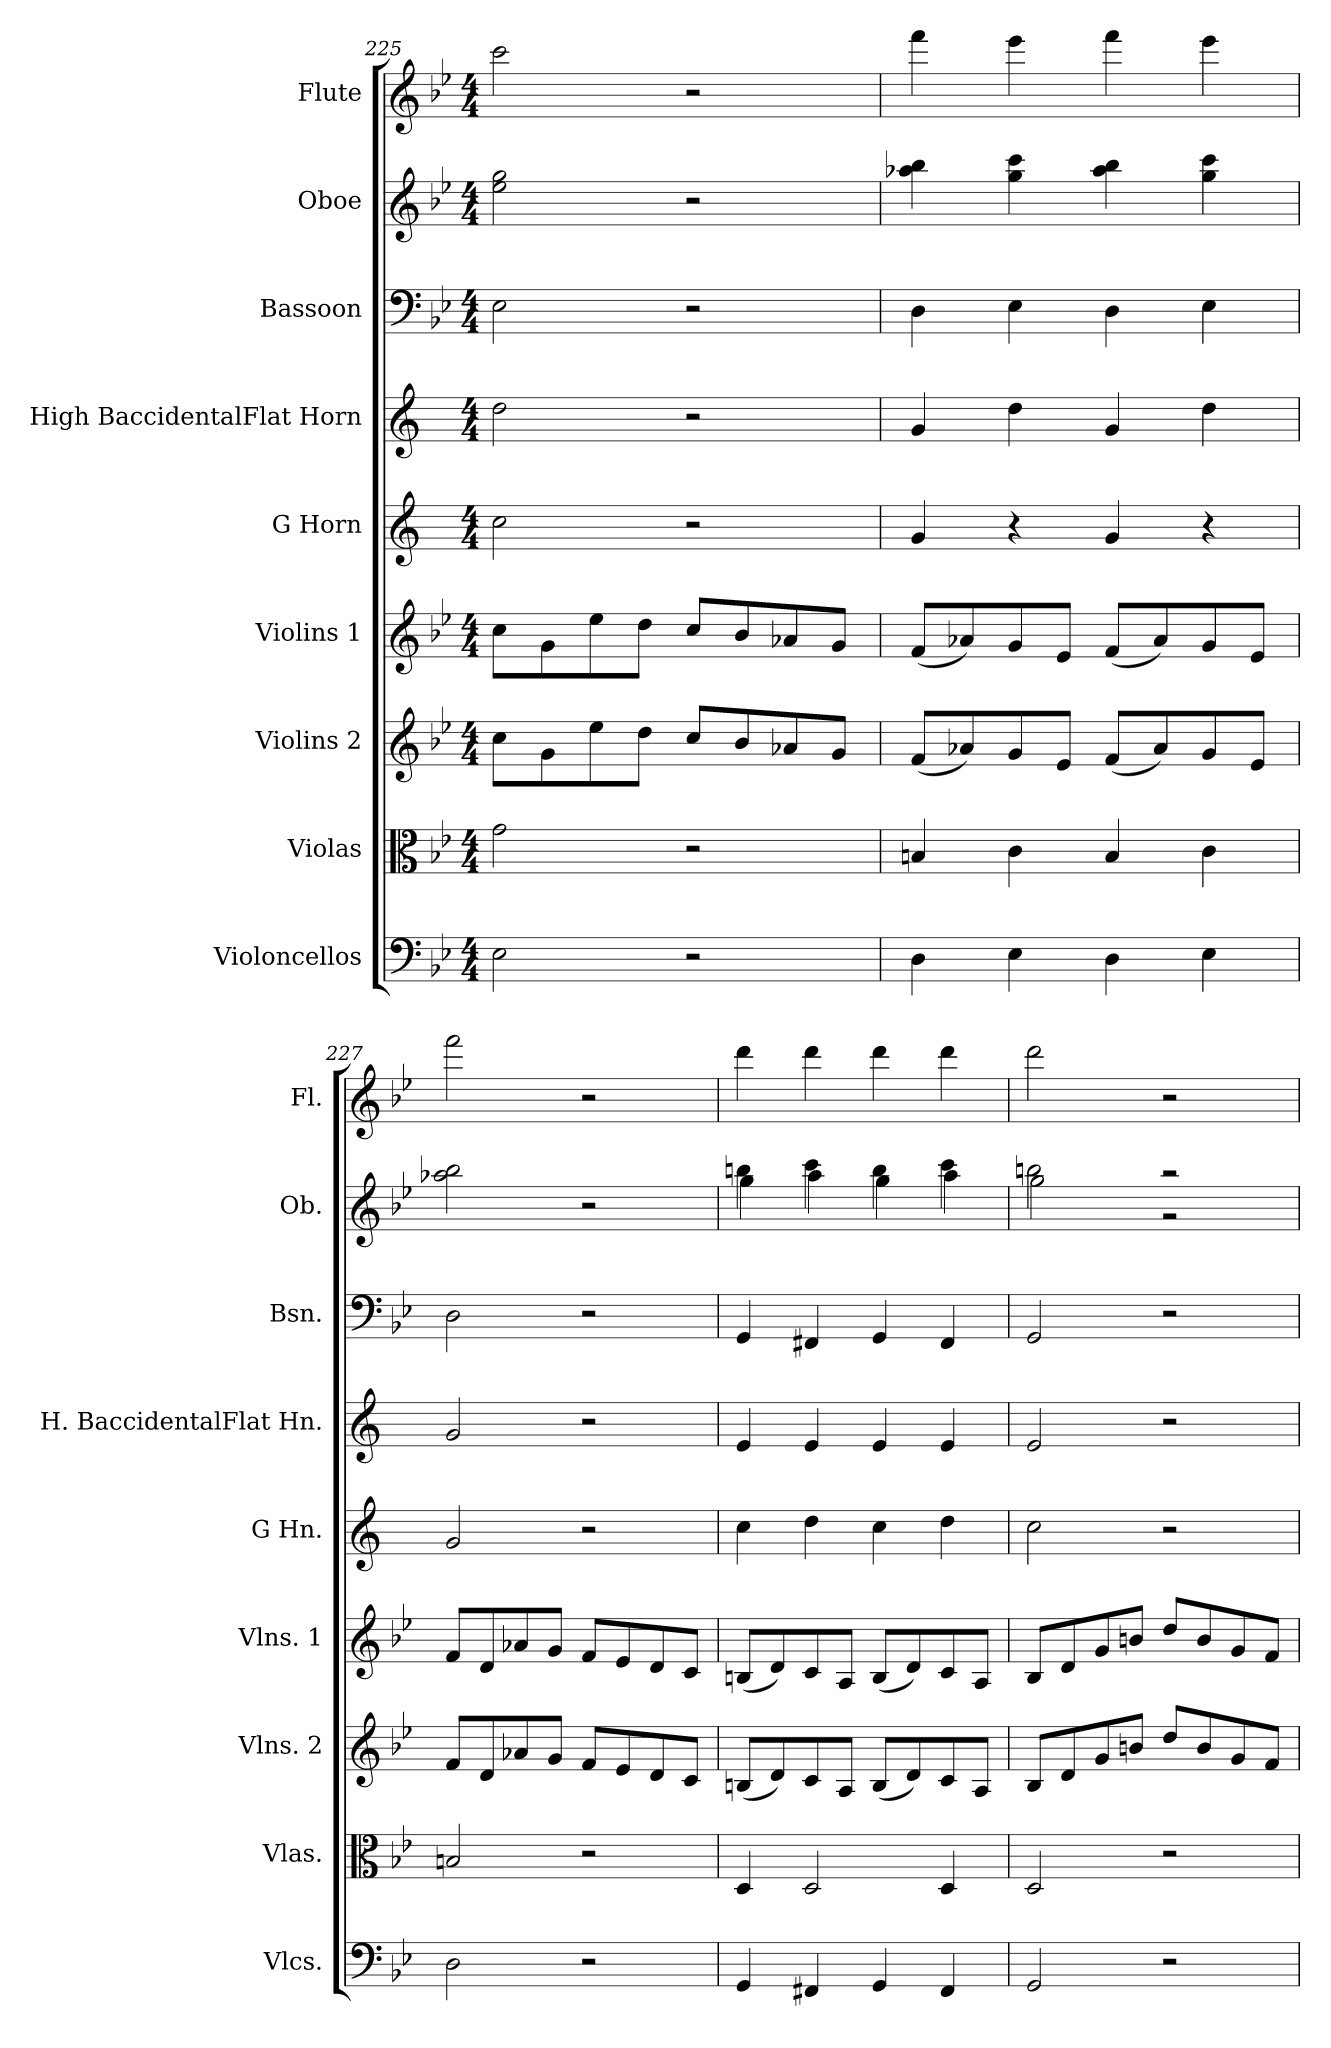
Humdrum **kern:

**kern	**kern	**kern	**kern	**kern	**kern	**kern	**kern	**kern
*part9	*part8	*part7	*part6	*part5	*part4	*part3	*part2	*part1
*staff9	*staff8	*staff7	*staff6	*staff5	*staff4	*staff3	*staff2	*staff1
*I"Violoncellos	*I"Violas	*I"Violins 2	*I"Violins 1	*I"G Horn	*I"High BaccidentalFlat Horn	*I"Bassoon	*I"Oboe	*I"Flute
*I'Vlcs.	*I'Vlas.	*I'Vlns. 2	*I'Vlns. 1	*I'G Hn.	*I'H. BaccidentalFlat Hn.	*I'Bsn.	*I'Ob.	*I'Fl.
!!LO:PB:g=z
*clefF4	*clefC3	*clefG2	*clefG2	*clefG2	*clefG2	*clefF4	*clefG2	*clefG2
*	*	*	*	*ITrd3c5	*ITrd1c2	*	*	*
*k[b-e-]	*k[b-e-]	*k[b-e-]	*k[b-e-]	*k[f#]	*k[b-e-]	*k[b-e-]	*k[b-e-]	*k[b-e-]
*M4/4	*M4/4	*M4/4	*M4/4	*M4/4	*M4/4	*M4/4	*M4/4	*M4/4
=225	=225	=225	=225	=225	=225	=225	=225	=225
2E-\	2g\	8cc\L	8cc\L	2g\	2cc\	2E-\	2ee-\ 2gg\	2ccc\
.	.	8g\	8g\	.	.	.	.	.
.	.	8ee-\	8ee-\	.	.	.	.	.
.	.	8dd\J	8dd\J	.	.	.	.	.
2r	2r	8cc/L	8cc/L	2r	2r	2r	2r	2r
.	.	8b-/	8b-/	.	.	.	.	.
.	.	8a-X/	8a-X/	.	.	.	.	.
.	.	8g/J	8g/J	.	.	.	.	.
=226	=226	=226	=226	=226	=226	=226	=226	=226
4D\	4Bn/	(8f/L	(8f/L	4d/	4f/	4D\	4aa-X\ 4bb-\	4fff\
.	.	8a-X/)	8a-X/)	.	.	.	.	.
4E-\	4c\	8g/	8g/	4r	4cc\	4E-\	4gg\ 4ccc\	4eee-\
.	.	8e-/J	8e-/J	.	.	.	.	.
4D\	4B/	(8f/L	(8f/L	4d/	4f/	4D\	4aa-\ 4bb-\	4fff\
.	.	8a-/)	8a-/)	.	.	.	.	.
4E-\	4c\	8g/	8g/	4r	4cc\	4E-\	4gg\ 4ccc\	4eee-\
.	.	8e-/J	8e-/J	.	.	.	.	.
=227	=227	=227	=227	=227	=227	=227	=227	=227
2D\	2Bn/	8f/L	8f/L	2d/	2f/	2D\	2aa-X\ 2bb-\	2fff\
.	.	8d/	8d/	.	.	.	.	.
.	.	8a-X/	8a-X/	.	.	.	.	.
.	.	8g/J	8g/J	.	.	.	.	.
2r	2r	8f/L	8f/L	2r	2r	2r	2r	2r
.	.	8e-/	8e-/	.	.	.	.	.
.	.	8d/	8d/	.	.	.	.	.
.	.	8c/J	8c/J	.	.	.	.	.
=228	=228	=228	=228	=228	=228	=228	=228	=228
*	*	*	*	*	*	*	*^	*
4GG/	4D/	(8Bn/L	(8Bn/L	4g\	4d/	4GG/	4bbn\	4gg\	4ddd\
.	.	8d/)	8d/)	.	.	.	.	.	.
4FF#X/	2D/	8c/	8c/	4a\	4d/	4FF#X/	4ccc\	4aa\	4ddd\
.	.	8A/J	8A/J	.	.	.	.	.	.
4GG/	.	(8B/L	(8B/L	4g\	4d/	4GG/	4bb\	4gg\	4ddd\
.	.	8d/)	8d/)	.	.	.	.	.	.
4FF#/	4D/	8c/	8c/	4a\	4d/	4FF#/	4ccc\	4aa\	4ddd\
.	.	8A/J	8A/J	.	.	.	.	.	.
!!LO:PB:g=z
=229	=229	=229	=229	=229	=229	=229	=229	=229	=229
2GG/	2D/	8B-/L	8B-/L	2g\	2d/	2GG/	2bbn\	2gg\	2ddd\
.	.	8d/	8d/	.	.	.	.	.	.
.	.	8g/	8g/	.	.	.	.	.	.
.	.	8bn/J	8bn/J	.	.	.	.	.	.
2r	2r	8dd/L	8dd/L	2r	2r	2r	2r	2r	2r
.	.	8b/	8b/	.	.	.	.	.	.
.	.	8g/	8g/	.	.	.	.	.	.
.	.	8f/J	8f/J	.	.	.	.	.	.
*	*	*	*	*	*	*	*v	*v	*
=	=	=	=	=	=	=	=	=
*-	*-	*-	*-	*-	*-	*-	*-	*-
